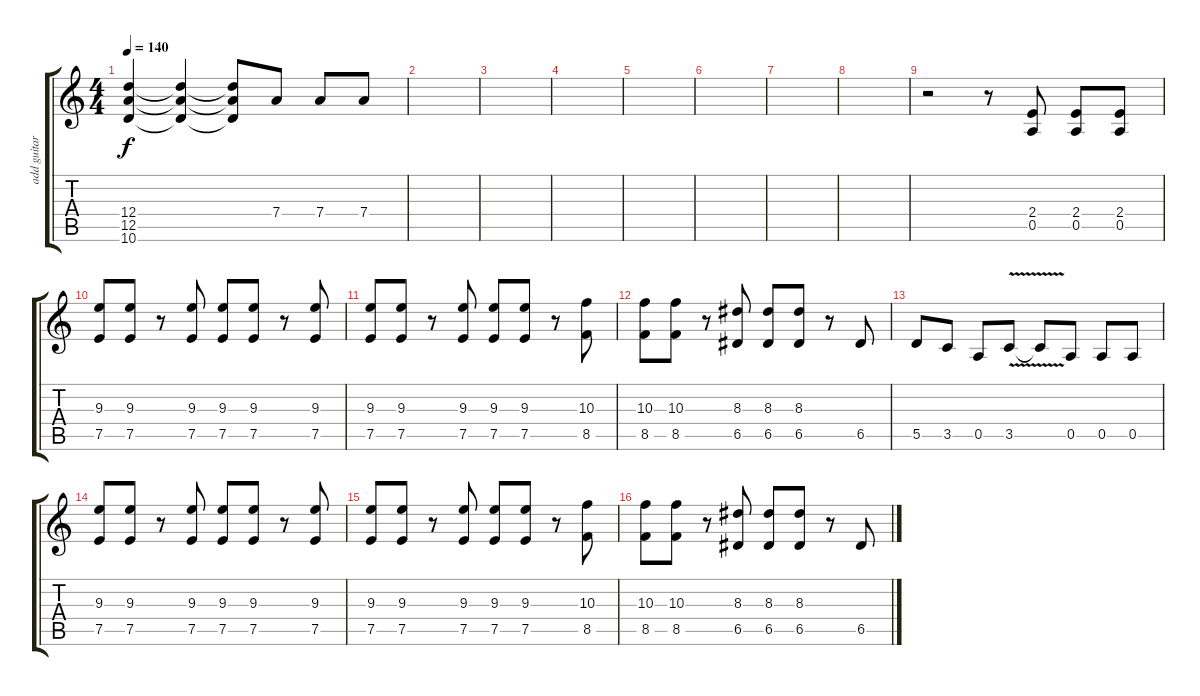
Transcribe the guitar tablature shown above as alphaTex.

\track ("add guitar" "add guitar") {instrument distortionguitar}
\staff {score tabs}
\tuning (E4 B3 G3 D3 A2 E2) {hide}
\ts (4 4)
\tempo 140
\clef g2
\ks c
(12.4{t} 12.5{t} 10.6{t}).4{dy f} (12.4{t} 12.5{t} 10.6{t}).4 (12.4{t} 12.5{t} 10.6{t}).8 7.4.8 7.4.8 7.4.8 |
|
|
|
|
|
|
|
r.2 r.8 (2.4 0.5).8 (2.4 0.5).8 (2.4 0.5).8 |
(9.3 7.5).8{volume 13} (9.3 7.5).8 r.8 (9.3 7.5).8 (9.3 7.5).8 (9.3 7.5).8 r.8 (9.3 7.5).8 |
(9.3 7.5).8 (9.3 7.5).8 r.8 (9.3 7.5).8 (9.3 7.5).8 (9.3 7.5).8 r.8 (10.3 8.5).8 |
(10.3 8.5).8 (10.3 8.5).8 r.8 (8.3 6.5).8 (8.3 6.5).8 (8.3 6.5).8 r.8 6.5.8 |
5.5.8 3.5.8 0.5.8 3.5{v}.8 3.5{t}.8 0.5.8 0.5.8 0.5.8 |
(9.3 7.5).8{volume 13} (9.3 7.5).8 r.8 (9.3 7.5).8 (9.3 7.5).8 (9.3 7.5).8 r.8 (9.3 7.5).8 |
(9.3 7.5).8 (9.3 7.5).8 r.8 (9.3 7.5).8 (9.3 7.5).8 (9.3 7.5).8 r.8 (10.3 8.5).8 |
(10.3 8.5).8 (10.3 8.5).8 r.8 (8.3 6.5).8 (8.3 6.5).8 (8.3 6.5).8 r.8 6.5.8
